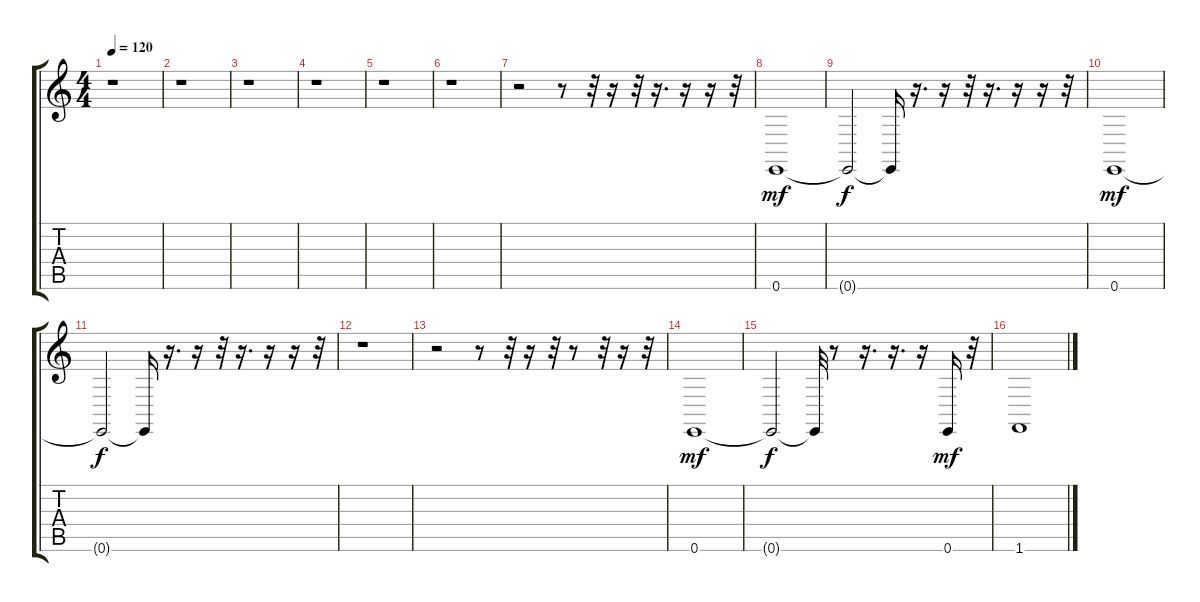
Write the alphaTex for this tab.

\track "" {instrument acousticgrandpiano}
\staff {score tabs}
\tuning (E4 B3 G3 D3 A2 E2) {hide}
\ts (4 4)
\tempo 120
\clef g2
\ks c
r.1{dy mf} |
r.1 |
r.1 |
r.1 |
r.1 |
r.1 |
r.2 r.8 r.32 r.16 r.32 r.16{d} r.16 r.16 r.32 |
0.6.1 |
0.6{t}.2{dy f} 0.6{t}.16 r.16{d} r.16 r.32 r.16{d} r.16 r.16 r.32 |
0.6.1{dy mf} |
0.6{t}.2{dy f} 0.6{t}.16 r.16{d} r.16 r.32 r.16{d} r.16 r.16 r.32 |
r.1 |
r.2 r.8 r.32 r.16 r.32 r.8 r.32 r.16 r.32 |
0.6.1{dy mf} |
0.6{t}.2{dy f} 0.6{t}.32 r.8 r.16{d} r.16{d} r.16 0.6.16{dy mf} r.32 |
1.6.1
